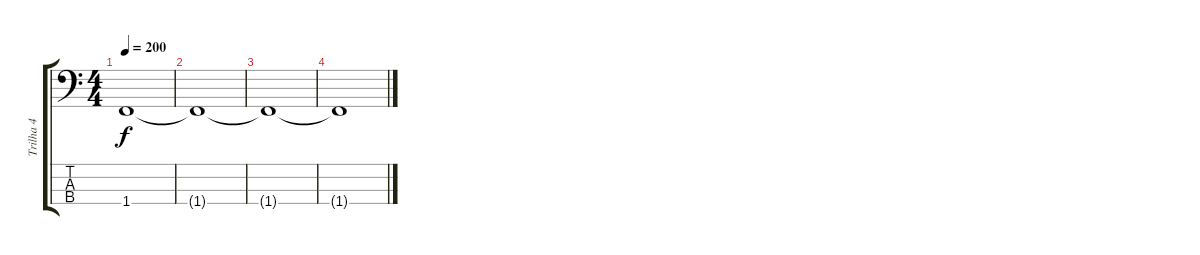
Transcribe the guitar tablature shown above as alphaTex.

\track ("Trilha 4" "Trilha 4") {instrument electricbasspick}
\staff {score tabs}
\tuning (G2 D2 A1 E1) {hide}
\ts (4 4)
\tempo 200
\clef f4
\ks c
1.4.1{dy f} |
1.4{t}.1 |
1.4{t}.1 |
1.4{t}.1
